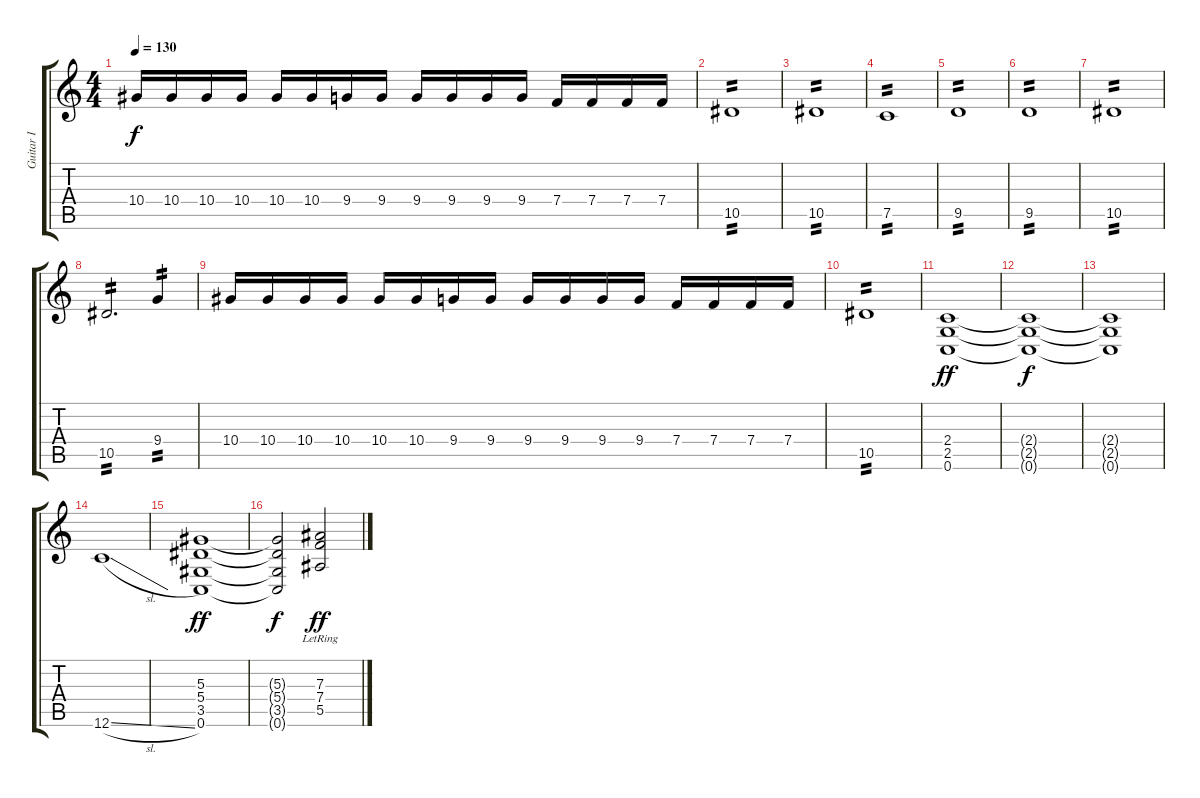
\track ("Guitar I" "Guitar I") {instrument distortionguitar}
\staff {score tabs}
\tuning (C4 G3 Eb3 Bb2 F2 C2) {hide}
\ts (4 4)
\tempo 130
\clef g2
\ks c
10.4.16{dy f} 10.4.16 10.4.16 10.4.16 10.4.16 10.4.16 9.4.16 9.4.16 9.4.16 9.4.16 9.4.16 9.4.16 7.4.16 7.4.16 7.4.16 7.4.16 |
10.5.1{tp 2} |
10.5.1{tp 2} |
7.5.1{tp 2} |
9.5.1{tp 2} |
9.5.1{tp 2} |
10.5.1{tp 2} |
10.5.2{d tp 2} 9.4.4{tp 2} |
10.4.16 10.4.16 10.4.16 10.4.16 10.4.16 10.4.16 9.4.16 9.4.16 9.4.16 9.4.16 9.4.16 9.4.16 7.4.16 7.4.16 7.4.16 7.4.16 |
10.5.1{tp 2} |
(2.4 2.5 0.6).1{dy ff instrument distortionguitar} |
(2.4{t} 2.5{t} 0.6{t}).1{dy f} |
(2.4{t} 2.5{t} 0.6{t}).1 |
12.6{sl}.1{volume 15} |
(5.3 5.4 3.5 0.6).1{dy ff volume 13} |
(5.3{t} 5.4{t} 3.5{t} 0.6{t}).2{dy f} (7.3{lr} 7.4{lr} 5.5).2{dy ff}
